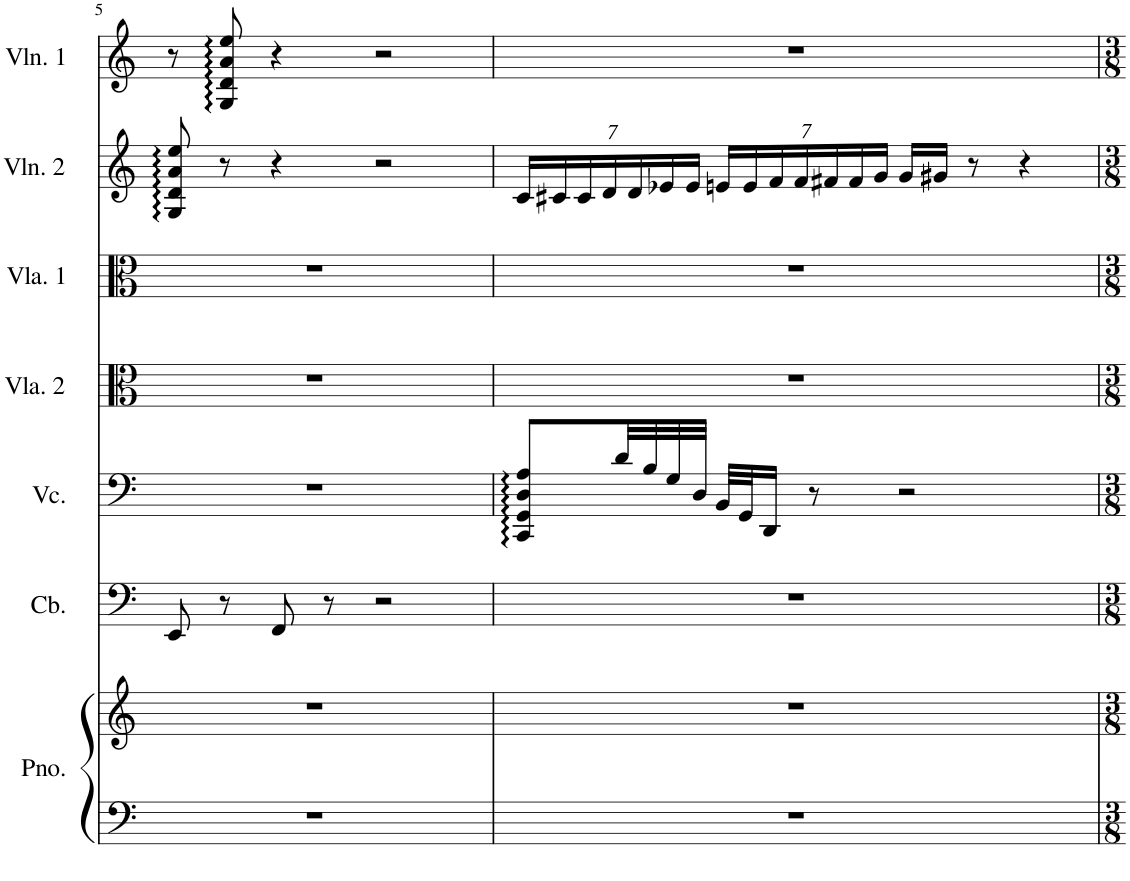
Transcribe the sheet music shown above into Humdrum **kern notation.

**kern	**kern	**kern	**kern	**kern	**kern	**kern	**kern
*part7	*part7	*part6	*part5	*part4	*part3	*part2	*part1
*staff8	*staff7	*staff6	*staff5	*staff4	*staff3	*staff2	*staff1
*I"Piano	*	*I"Kontrabasso	*I"Viulusello	*I"Viola 2	*I"Viola 1	*I"Viulu 2	*I"Viulu 1
*I'Pno.	*	*	*	*I'Vla. 2	*I'Vla. 1	*	*
!!LO:PB:g=z
*clefF4	*clefG2	*clefF4	*clefF4	*clefC3	*clefC3	*clefG2	*clefG2
*	*	*Trd7c12	*	*	*	*	*
*k[]	*k[]	*k[]	*k[]	*k[]	*k[]	*k[]	*k[]
*M4/4	*M4/4	*M4/4	*M4/4	*M4/4	*M4/4	*M4/4	*M4/4
*met(c)	*met(c)	*met(c)	*met(c)	*met(c)	*met(c)	*met(c)	*met(c)
=5	=5	=5	=5	=5	=5	=5	=5
1r	1r	8EE/	1r	1r	1r	8G/ 8d/ 8a/ 8ee/	8r
.	.	8r	.	.	.	8r	8G/ 8d/ 8a/ 8ee/
.	.	8FF/	.	.	.	4r	4r
.	.	8r	.	.	.	.	.
.	.	2r	.	.	.	2r	2r
=6	=6	=6	=6	=6	=6	=6	=6
*	*	*	*	*	*	*Xbrackettup	*
1r	1r	1r	8CC/ 8GG/ 8D/ 8A/L	1r	1r	28c/LL	1r
.	.	.	.	.	.	28c#X/	.
.	.	.	.	.	.	28c#/	.
.	.	.	.	.	.	28d/	.
.	.	.	32d/LL	.	.	.	.
.	.	.	.	.	.	28d/	.
.	.	.	32B/	.	.	.	.
.	.	.	.	.	.	28e-X/	.
.	.	.	32G/	.	.	.	.
.	.	.	.	.	.	28e-/JJ	.
.	.	.	32D/JJJ	.	.	.	.
.	.	.	32BB/LLL	.	.	28en/LL	.
.	.	.	32GG/J	.	.	.	.
.	.	.	.	.	.	28e/	.
.	.	.	16DD/JJ	.	.	.	.
.	.	.	.	.	.	28f/	.
.	.	.	.	.	.	28f/	.
.	.	.	8r	.	.	.	.
.	.	.	.	.	.	28f#X/	.
.	.	.	.	.	.	28f#/	.
.	.	.	.	.	.	28g/JJ	.
.	.	.	2r	.	.	16g/LL	.
.	.	.	.	.	.	16g#X/JJ	.
.	.	.	.	.	.	8r	.
.	.	.	.	.	.	4r	.
=	=	=	=	=	=	=	=
*-	*-	*-	*-	*-	*-	*-	*-
